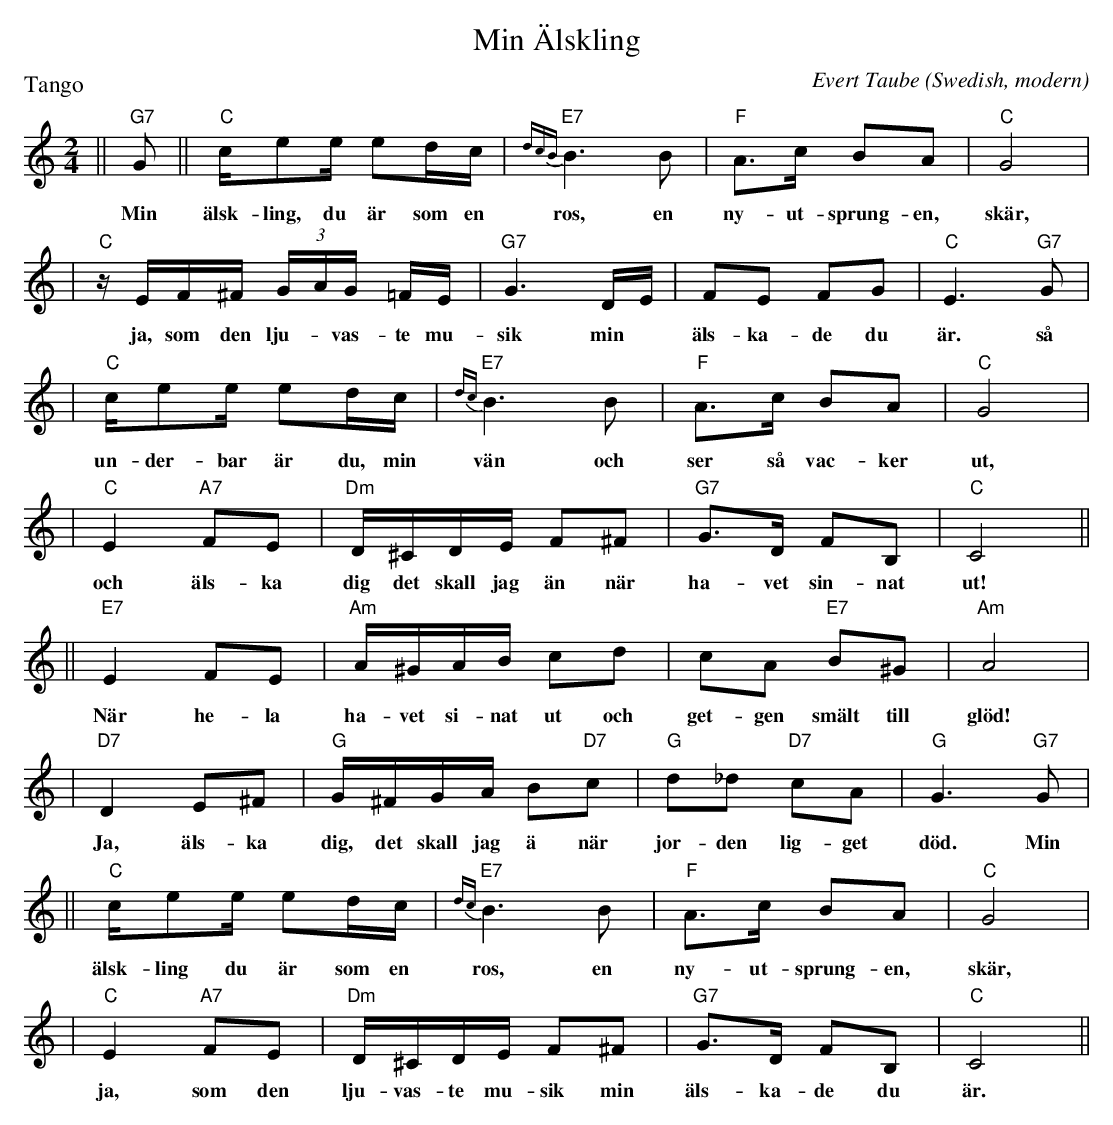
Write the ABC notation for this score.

X:1
T: Min \"Alskling
C: Evert Taube
L: 1/16
M: 2/4
O: Swedish, modern
P: Tango
K: C
|| "G7"G2 || "C"ce2e e2dc | "E7"{dcB}B6 B2 | "F"A3c B2A2 | "C"G8 |
w: Min \"alsk-ling, du \"ar som en ros, en ny-ut-sprung-en,  sk\"ar,
| "C"zEF^F (3G-AG =FE | "G7"G6 D-E | F2E2 F2G2 | "C"E6 "G7"G2 |
w: ja, som den lju-*vas-te mu-sik min* \"als-ka-de du \"ar. s\aa
| "C"ce2e e2dc | "E7"{dc}B6 B2 | "F"A3c B2A2 | "C"G8 |
w: un-der-bar \"ar du, min v\"an och ser s\aa vac-ker ut,
| "C"E4 "A7"F2E2 | "Dm"D^CDE F2^F2 | "G7"G3D F2B,2 | "C"C8 ||
w: och \"als-ka dig det skall jag \"an n\"ar ha-vet sin-nat ut!
||"E7"E4 F2E2 | "Am"A^GAB c2d2 | c2A2 "E7"B2^G2 | "Am"A8 |
w: N\"ar he-la ha-vet si-nat ut och get-gen sm\"alt till gl\"od!
| "D7"D4 E2^F2 | "G"G^FGA B2"D7"c2 | "G"d2_d2 "D7"c2A2 | "G"G6 "G7"G2 |
w:  Ja, \"als-ka dig, det skall jag \"a n\"ar jor-den lig-get d\"od. Min
|| "C"ce2e e2dc | "E7"{dc}B6 B2 | "F"A3c B2A2 | "C"G8 |
w: \"alsk-ling du \"ar som en ros, en ny-ut-sprung-en,  sk\"ar,
| "C"E4 "A7"F2E2 | "Dm"D^CDE F2^F2 | "G7"G3D F2B,2 | "C"C8 ||
w: ja, som den lju-vas-te mu-sik min \"als-ka-de du \"ar.
